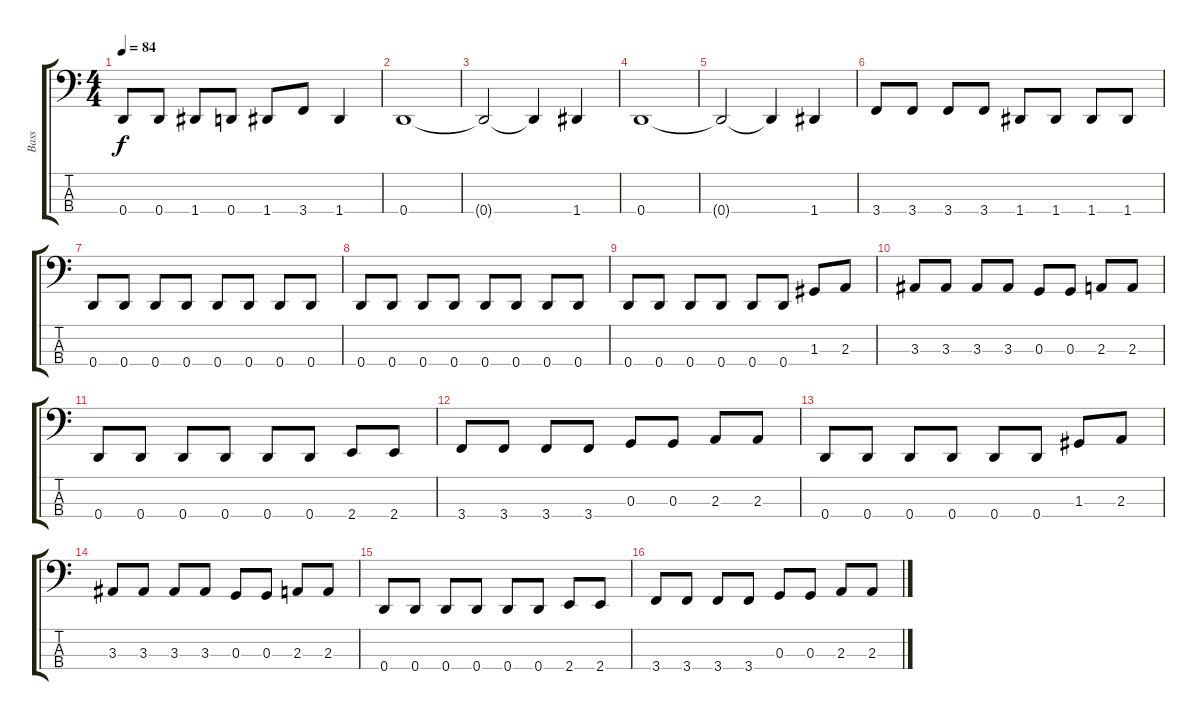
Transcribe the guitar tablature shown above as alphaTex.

\track ("Bass" "Bass") {instrument electricbassfinger}
\staff {score tabs}
\tuning (F2 C2 G1 D1) {hide}
\ts (4 4)
\tempo 84
\clef f4
\ks c
0.4.8{dy f} 0.4.8 1.4.8 0.4.8 1.4.8 3.4.8 1.4.4 |
0.4.1 |
0.4{t}.2 0.4{t}.4 1.4.4 |
0.4.1 |
0.4{t}.2 0.4{t}.4 1.4.4 |
3.4.8 3.4.8 3.4.8 3.4.8 1.4.8 1.4.8 1.4.8 1.4.8 |
0.4.8 0.4.8 0.4.8 0.4.8 0.4.8 0.4.8 0.4.8 0.4.8 |
0.4.8 0.4.8 0.4.8 0.4.8 0.4.8 0.4.8 0.4.8 0.4.8 |
0.4.8 0.4.8 0.4.8 0.4.8 0.4.8 0.4.8 1.3.8 2.3.8 |
3.3.8 3.3.8 3.3.8 3.3.8 0.3.8 0.3.8 2.3.8 2.3.8 |
0.4.8 0.4.8 0.4.8 0.4.8 0.4.8 0.4.8 2.4.8 2.4.8 |
3.4.8 3.4.8 3.4.8 3.4.8 0.3.8 0.3.8 2.3.8 2.3.8 |
0.4.8 0.4.8 0.4.8 0.4.8 0.4.8 0.4.8 1.3.8 2.3.8 |
3.3.8 3.3.8 3.3.8 3.3.8 0.3.8 0.3.8 2.3.8 2.3.8 |
0.4.8 0.4.8 0.4.8 0.4.8 0.4.8 0.4.8 2.4.8 2.4.8 |
3.4.8 3.4.8 3.4.8 3.4.8 0.3.8 0.3.8 2.3.8 2.3.8
